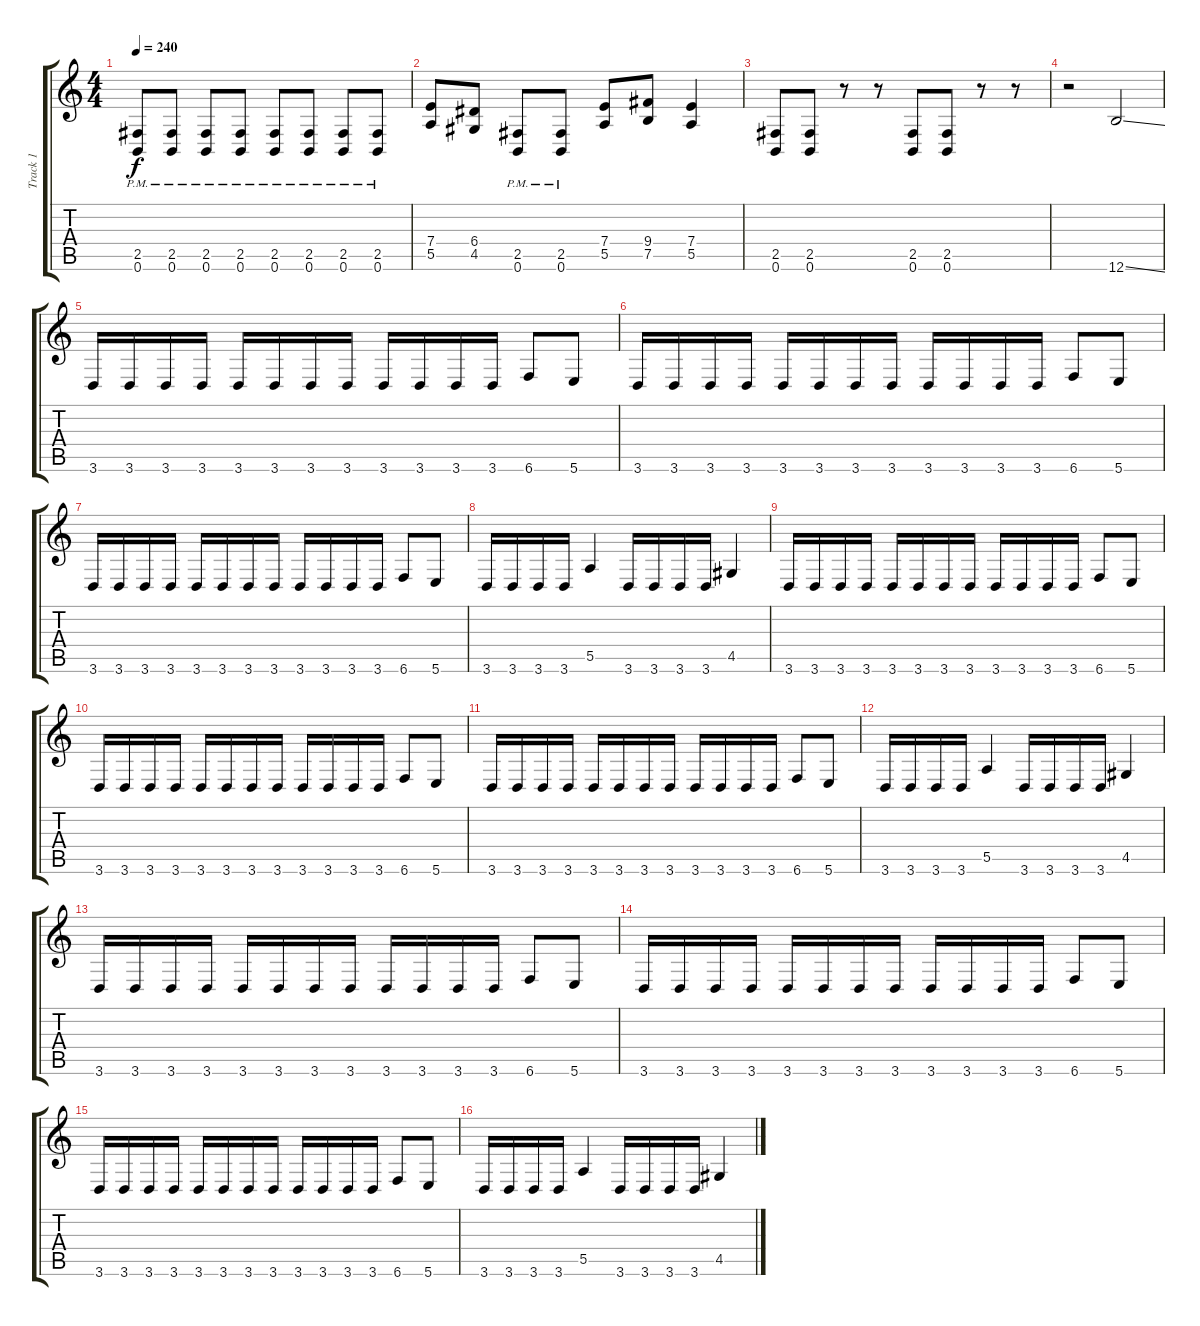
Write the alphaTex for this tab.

\track ("Track 1" "Track 1") {instrument distortionguitar}
\staff {score tabs}
\tuning (B3 Gb3 D3 A2 E2 B1) {hide}
\ts (4 4)
\tempo 240
\clef g2
\ks c
(2.5{pm} 0.6{pm}).8{dy f} (2.5{pm} 0.6{pm}).8 (2.5{pm} 0.6{pm}).8 (2.5{pm} 0.6{pm}).8 (2.5{pm} 0.6{pm}).8 (2.5{pm} 0.6{pm}).8 (2.5{pm} 0.6{pm}).8 (2.5{pm} 0.6{pm}).8 |
(7.4 5.5).8 (6.4 4.5).8 (2.5{pm} 0.6{pm}).8 (2.5{pm} 0.6{pm}).8 (7.4 5.5).8 (9.4 7.5).8 (7.4 5.5).4 |
(2.5 0.6).8 (2.5 0.6).8 r.8 r.8 (2.5 0.6).8 (2.5 0.6).8 r.8 r.8 |
r.2 12.6{ss}.2 |
3.6.16 3.6.16 3.6.16 3.6.16 3.6.16 3.6.16 3.6.16 3.6.16 3.6.16 3.6.16 3.6.16 3.6.16 6.6.8 5.6.8 |
3.6.16 3.6.16 3.6.16 3.6.16 3.6.16 3.6.16 3.6.16 3.6.16 3.6.16 3.6.16 3.6.16 3.6.16 6.6.8 5.6.8 |
3.6.16 3.6.16 3.6.16 3.6.16 3.6.16 3.6.16 3.6.16 3.6.16 3.6.16 3.6.16 3.6.16 3.6.16 6.6.8 5.6.8 |
3.6.16 3.6.16 3.6.16 3.6.16 5.5.4 3.6.16 3.6.16 3.6.16 3.6.16 4.5.4 |
3.6.16 3.6.16 3.6.16 3.6.16 3.6.16 3.6.16 3.6.16 3.6.16 3.6.16 3.6.16 3.6.16 3.6.16 6.6.8 5.6.8 |
3.6.16 3.6.16 3.6.16 3.6.16 3.6.16 3.6.16 3.6.16 3.6.16 3.6.16 3.6.16 3.6.16 3.6.16 6.6.8 5.6.8 |
3.6.16 3.6.16 3.6.16 3.6.16 3.6.16 3.6.16 3.6.16 3.6.16 3.6.16 3.6.16 3.6.16 3.6.16 6.6.8 5.6.8 |
3.6.16 3.6.16 3.6.16 3.6.16 5.5.4 3.6.16 3.6.16 3.6.16 3.6.16 4.5.4 |
3.6.16 3.6.16 3.6.16 3.6.16 3.6.16 3.6.16 3.6.16 3.6.16 3.6.16 3.6.16 3.6.16 3.6.16 6.6.8 5.6.8 |
3.6.16 3.6.16 3.6.16 3.6.16 3.6.16 3.6.16 3.6.16 3.6.16 3.6.16 3.6.16 3.6.16 3.6.16 6.6.8 5.6.8 |
3.6.16 3.6.16 3.6.16 3.6.16 3.6.16 3.6.16 3.6.16 3.6.16 3.6.16 3.6.16 3.6.16 3.6.16 6.6.8 5.6.8 |
3.6.16 3.6.16 3.6.16 3.6.16 5.5.4 3.6.16 3.6.16 3.6.16 3.6.16 4.5.4
